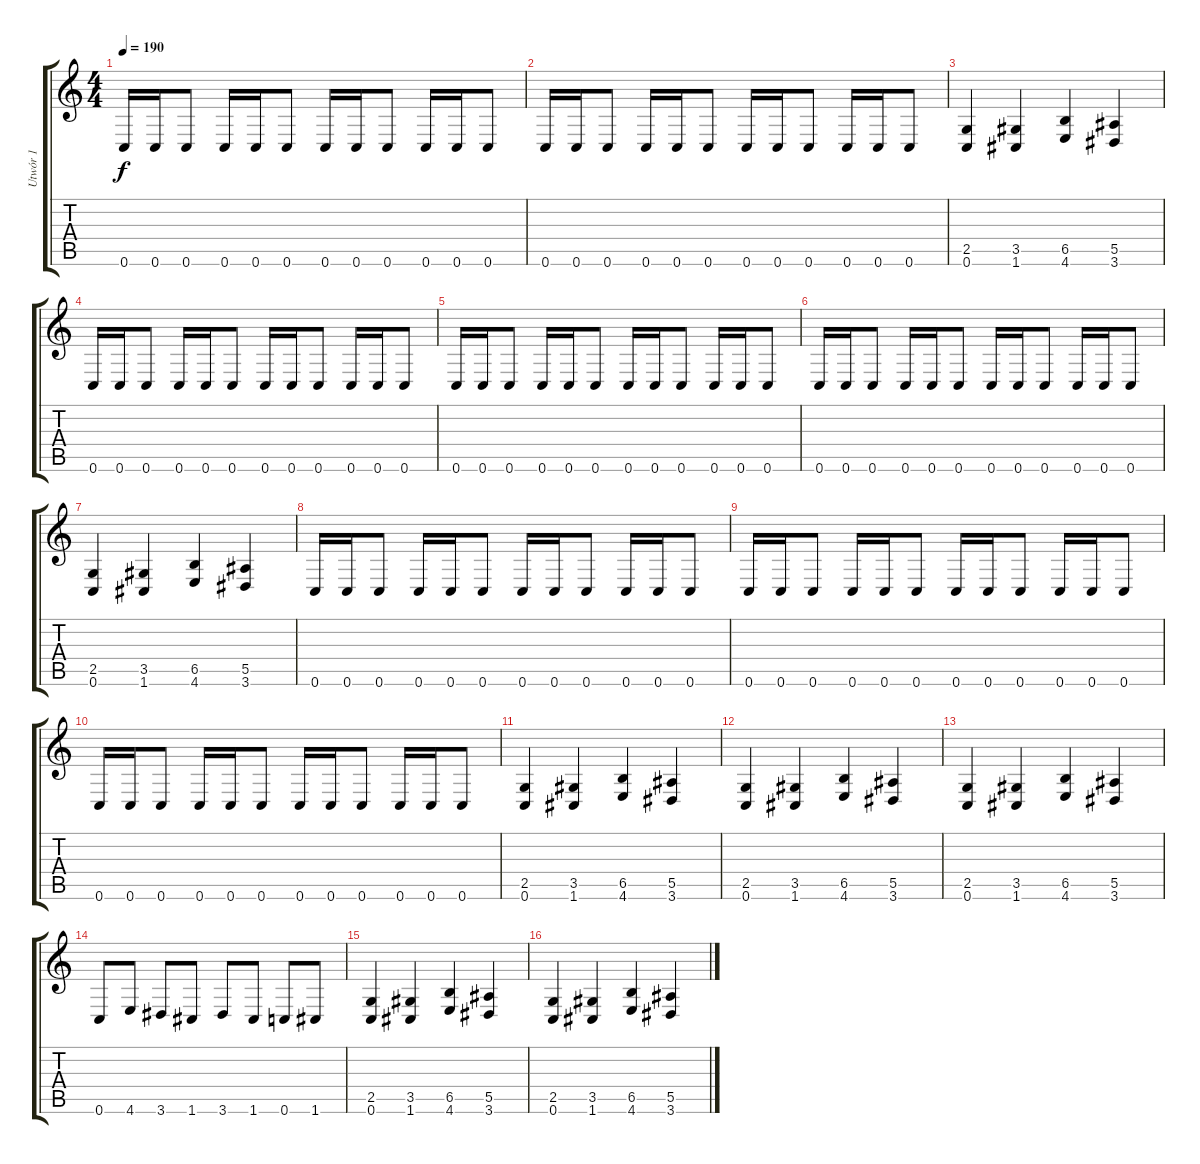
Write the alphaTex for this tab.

\track ("Utwór 1" "Utwór 1") {instrument overdrivenguitar}
\staff {score tabs}
\tuning (C4 G3 Eb3 Bb2 F2 C2) {hide}
\ts (4 4)
\tempo 190
\clef g2
\ks c
0.6.16{dy f} 0.6.16 0.6.8 0.6.16 0.6.16 0.6.8 0.6.16 0.6.16 0.6.8 0.6.16 0.6.16 0.6.8 |
0.6.16 0.6.16 0.6.8 0.6.16 0.6.16 0.6.8 0.6.16 0.6.16 0.6.8 0.6.16 0.6.16 0.6.8 |
(2.5 0.6).4 (3.5 1.6).4 (6.5 4.6).4 (5.5 3.6).4 |
0.6.16 0.6.16 0.6.8 0.6.16 0.6.16 0.6.8 0.6.16 0.6.16 0.6.8 0.6.16 0.6.16 0.6.8 |
0.6.16 0.6.16 0.6.8 0.6.16 0.6.16 0.6.8 0.6.16 0.6.16 0.6.8 0.6.16 0.6.16 0.6.8 |
0.6.16 0.6.16 0.6.8 0.6.16 0.6.16 0.6.8 0.6.16 0.6.16 0.6.8 0.6.16 0.6.16 0.6.8 |
(2.5 0.6).4 (3.5 1.6).4 (6.5 4.6).4 (5.5 3.6).4 |
0.6.16 0.6.16 0.6.8 0.6.16 0.6.16 0.6.8 0.6.16 0.6.16 0.6.8 0.6.16 0.6.16 0.6.8 |
0.6.16 0.6.16 0.6.8 0.6.16 0.6.16 0.6.8 0.6.16 0.6.16 0.6.8 0.6.16 0.6.16 0.6.8 |
0.6.16 0.6.16 0.6.8 0.6.16 0.6.16 0.6.8 0.6.16 0.6.16 0.6.8 0.6.16 0.6.16 0.6.8 |
(2.5 0.6).4 (3.5 1.6).4 (6.5 4.6).4 (5.5 3.6).4 |
(2.5 0.6).4 (3.5 1.6).4 (6.5 4.6).4 (5.5 3.6).4 |
(2.5 0.6).4 (3.5 1.6).4 (6.5 4.6).4 (5.5 3.6).4 |
0.6.8 4.6.8 3.6.8 1.6.8 3.6.8 1.6.8 0.6.8 1.6.8 |
(2.5 0.6).4 (3.5 1.6).4 (6.5 4.6).4 (5.5 3.6).4 |
(2.5 0.6).4 (3.5 1.6).4 (6.5 4.6).4 (5.5 3.6).4
